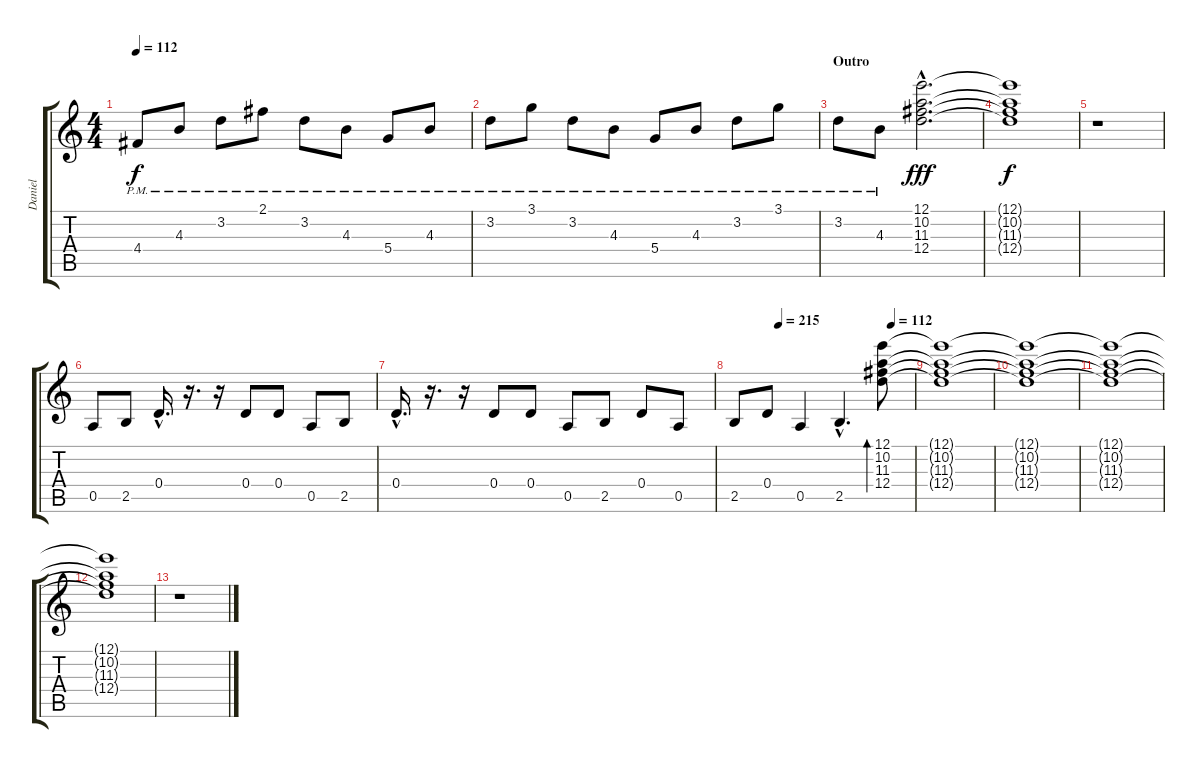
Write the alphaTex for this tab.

\track ("Daniel" "Daniel") {instrument electricguitarmuted}
\staff {score tabs}
\tuning (E4 B3 G3 D3 A2 E2) {hide}
\ts (4 4)
\tempo 112
\clef g2
\ks c
4.4{pm}.8{dy f} 4.3{pm}.8 3.2{pm}.8 2.1{pm}.8 3.2{pm}.8 4.3{pm}.8 5.4{pm}.8 4.3{pm}.8 |
3.2{pm}.8 3.1{pm}.8 3.2{pm}.8 4.3{pm}.8 5.4{pm}.8 4.3{pm}.8 3.2{pm}.8 3.1{pm}.8 |
\section ("" "Outro")
3.2{pm}.8 4.3{pm}.8 (12.1{hac} 10.2{hac} 11.3{hac} 12.4{hac}).2{d dy fff} |
(12.1{t} 10.2{t} 11.3{t} 12.4{t}).1{dy f} |
r.1 |
0.5.8{instrument electricguitarjazz} 2.5.8 0.4{hac}.16{d} r.16{d} r.16 0.4.8 0.4.8 0.5.8 2.5.8 |
0.4{hac}.16{d} r.16{d} r.16 0.4.8 0.4.8 0.5.8 2.5.8 0.4.8 0.5.8 |
\tempo (215 0.25)
\tempo (112 0.875)
2.5.8 0.4.8 0.5.4 2.5{hac}.4{d} (12.1 10.2 11.3 12.4).8{bd 480 volume 8} |
(12.1{t} 10.2{t} 11.3{t} 12.4{t}).1 |
(12.1{t} 10.2{t} 11.3{t} 12.4{t}).1 |
(12.1{t} 10.2{t} 11.3{t} 12.4{t}).1 |
(12.1{t} 10.2{t} 11.3{t} 12.4{t}).1 |
r.1
